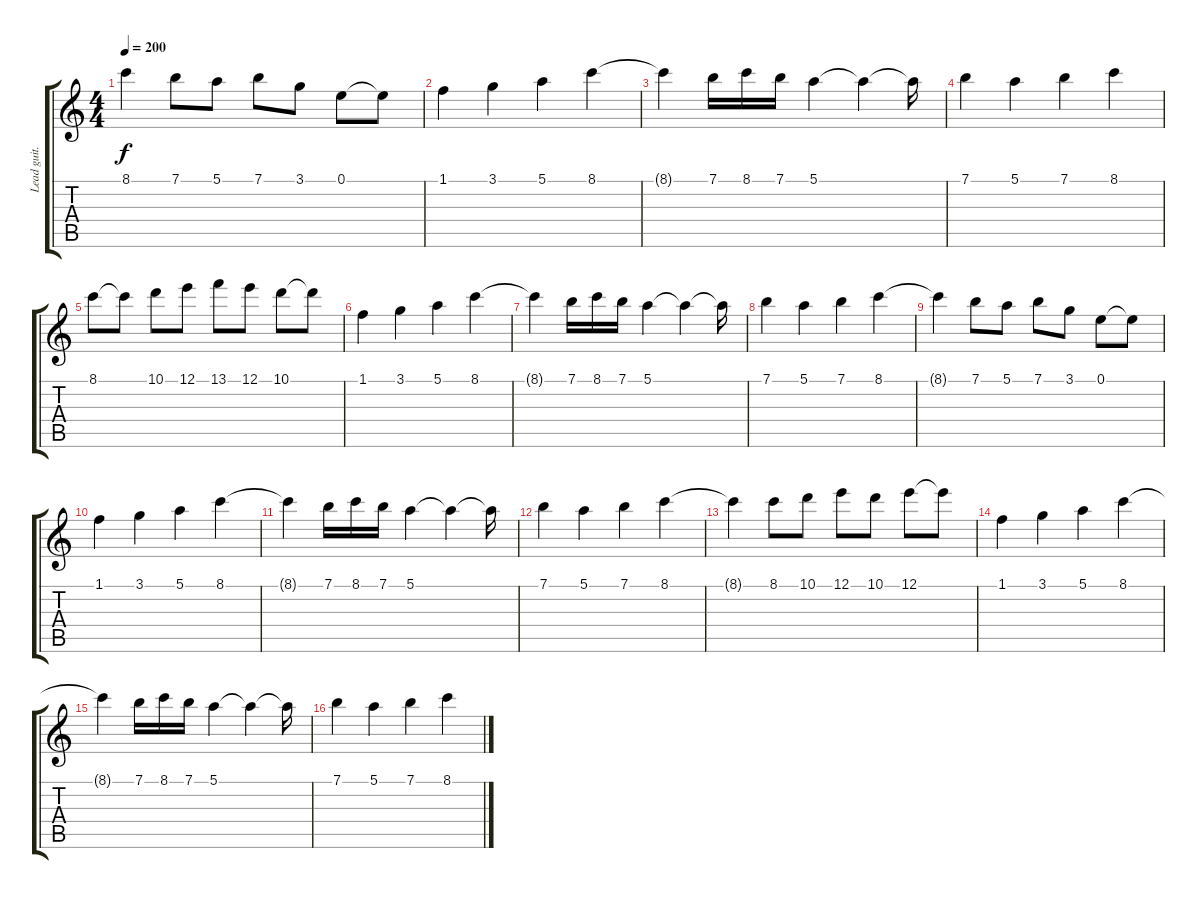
\track ("Lead guit." "Lead guit.") {instrument overdrivenguitar}
\staff {score tabs}
\tuning (E4 B3 G3 D3 A2 E2) {hide}
\ts (4 4)
\tempo 200
\clef g2
\ks c
8.1{t}.4{dy f} 7.1.8 5.1.8 7.1.8 3.1.8 0.1.8 0.1{t}.8 |
1.1.4 3.1.4 5.1.4 8.1.4 |
8.1{t}.4 7.1.16 8.1.16 7.1.16 5.1.4 5.1{t}.4 5.1{t}.16 |
7.1.4 5.1.4 7.1.4 8.1.4 |
8.1.8 8.1{t}.8 10.1.8 12.1.8 13.1.8 12.1.8 10.1.8 10.1{t}.8 |
1.1.4 3.1.4 5.1.4 8.1.4 |
8.1{t}.4 7.1.16 8.1.16 7.1.16 5.1.4 5.1{t}.4 5.1{t}.16 |
7.1.4 5.1.4 7.1.4 8.1.4 |
8.1{t}.4 7.1.8 5.1.8 7.1.8 3.1.8 0.1.8 0.1{t}.8 |
1.1.4 3.1.4 5.1.4 8.1.4 |
8.1{t}.4 7.1.16 8.1.16 7.1.16 5.1.4 5.1{t}.4 5.1{t}.16 |
7.1.4 5.1.4 7.1.4 8.1.4 |
8.1{t}.4 8.1.8 10.1.8 12.1.8 10.1.8 12.1.8 12.1{t}.8 |
1.1.4 3.1.4 5.1.4 8.1.4 |
8.1{t}.4 7.1.16 8.1.16 7.1.16 5.1.4 5.1{t}.4 5.1{t}.16 |
7.1.4 5.1.4 7.1.4 8.1.4
